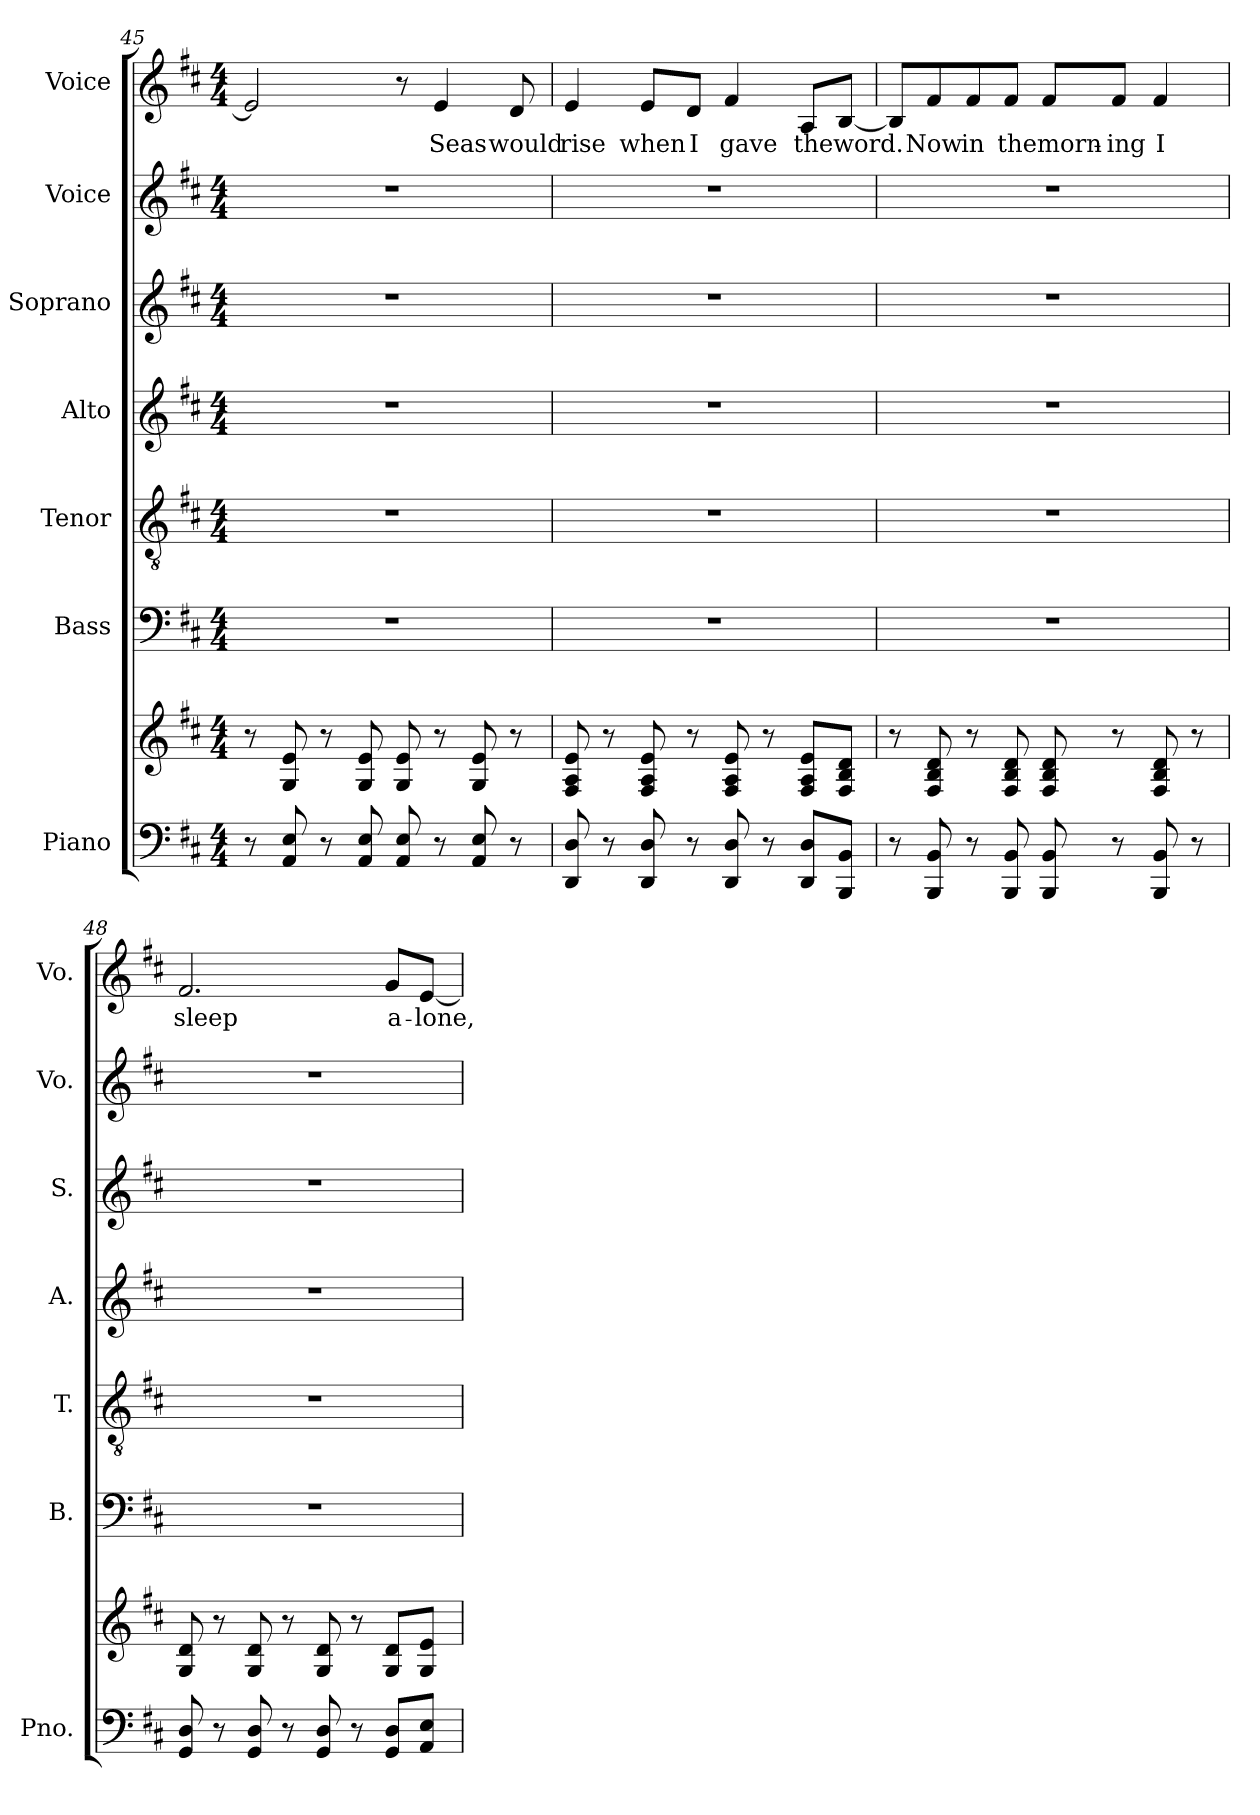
**kern	**kern	**kern	**kern	**kern	**kern	**kern	**kern	**text
*part7	*part7	*part6	*part5	*part4	*part3	*part2	*part1	*part1
*staff8	*staff7	*staff6	*staff5	*staff4	*staff3	*staff2	*staff1	*staff1
*I"Piano	*	*I"Bass	*I"Tenor	*I"Alto	*I"Soprano	*I"Voice	*I"Voice	*
*I'Pno.	*	*I'B.	*I'T.	*I'A.	*I'S.	*I'Vo.	*I'Vo.	*
*clefF4	*clefG2	*clefF4	*clefGv2	*clefG2	*clefG2	*clefG2	*clefG2	*
*k[f#c#]	*k[f#c#]	*k[f#c#]	*k[f#c#]	*k[f#c#]	*k[f#c#]	*k[f#c#]	*k[f#c#]	*
*M4/4	*M4/4	*M4/4	*M4/4	*M4/4	*M4/4	*M4/4	*M4/4	*
=45	=45	=45	=45	=45	=45	=45	=45	=45
8r	8r	1r	1r	1r	1r	1r	2e/]	.
8AA/ 8E/	8G/ 8e/	.	.	.	.	.	.	.
8r	8r	.	.	.	.	.	.	.
8AA/ 8E/	8G/ 8e/	.	.	.	.	.	.	.
8AA/ 8E/	8G/ 8e/	.	.	.	.	.	8r	.
8r	8r	.	.	.	.	.	4e/	Seas
8AA/ 8E/	8G/ 8e/	.	.	.	.	.	.	.
8r	8r	.	.	.	.	.	8d/	would
=46	=46	=46	=46	=46	=46	=46	=46	=46
8DD/ 8D/	8F#/ 8A/ 8e/	1r	1r	1r	1r	1r	4e/	rise
8r	8r	.	.	.	.	.	.	.
8DD/ 8D/	8F#/ 8A/ 8e/	.	.	.	.	.	8e/L	when
8r	8r	.	.	.	.	.	8d/J	I
8DD/ 8D/	8F#/ 8A/ 8e/	.	.	.	.	.	4f#/	gave
8r	8r	.	.	.	.	.	.	.
8DD/ 8D/L	8F#/ 8A/ 8e/L	.	.	.	.	.	8A/L	the
8BBB/ 8BB/J	8F#/ 8B/ 8d/J	.	.	.	.	.	[8B/J	word.
=47	=47	=47	=47	=47	=47	=47	=47	=47
8r	8r	1r	1r	1r	1r	1r	8B/L]	.
8BBB/ 8BB/	8F#/ 8B/ 8d/	.	.	.	.	.	8f#/	Now
8r	8r	.	.	.	.	.	8f#/	in
8BBB/ 8BB/	8F#/ 8B/ 8d/	.	.	.	.	.	8f#/J	the
8BBB/ 8BB/	8F#/ 8B/ 8d/	.	.	.	.	.	8f#/L	morn-
8r	8r	.	.	.	.	.	8f#/J	-ing
8BBB/ 8BB/	8F#/ 8B/ 8d/	.	.	.	.	.	4f#/	I
8r	8r	.	.	.	.	.	.	.
=48	=48	=48	=48	=48	=48	=48	=48	=48
8GG/ 8D/	8G/ 8d/	1r	1r	1r	1r	1r	2.f#/	sleep
8r	8r	.	.	.	.	.	.	.
8GG/ 8D/	8G/ 8d/	.	.	.	.	.	.	.
8r	8r	.	.	.	.	.	.	.
8GG/ 8D/	8G/ 8d/	.	.	.	.	.	.	.
8r	8r	.	.	.	.	.	.	.
8GG/ 8D/L	8G/ 8d/L	.	.	.	.	.	8g/L	a-
8AA/ 8E/J	8G/ 8e/J	.	.	.	.	.	[8e/J	-lone,
=	=	=	=	=	=	=	=	=
*-	*-	*-	*-	*-	*-	*-	*-	*-
